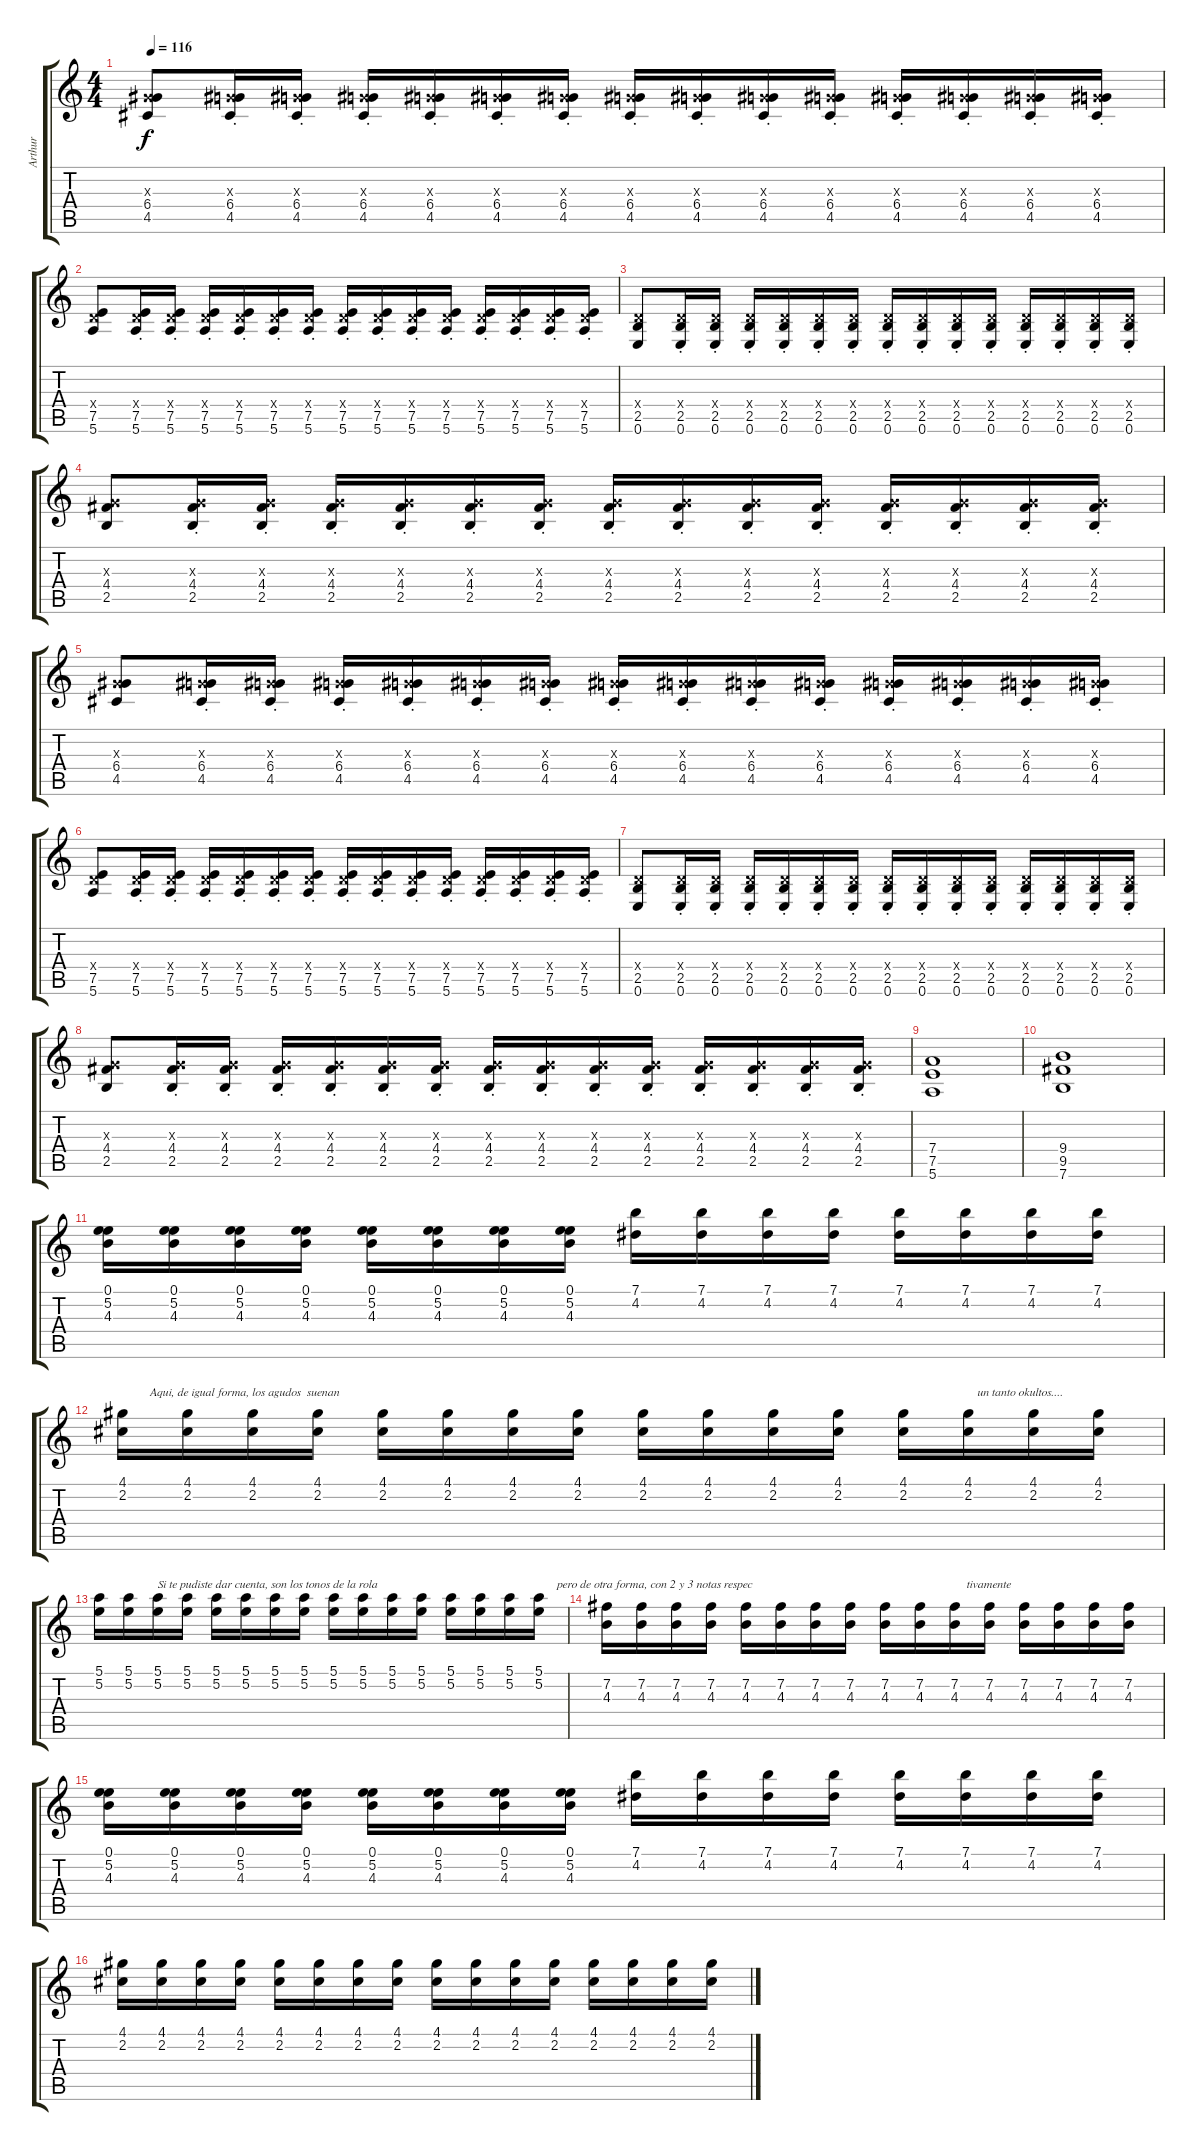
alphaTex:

\track ("Arthur" "Arthur") {instrument distortionguitar}
\staff {score tabs}
\tuning (E4 B3 G3 D3 A2 E2) {hide}
\ts (4 4)
\tempo 116
\clef g2
\ks c
(0.3{x} 6.4 4.5).8{dy f volume 14 instrument distortionguitar} (0.3{x} 6.4{st} 4.5{st}).16 (0.3{x} 6.4{st} 4.5{st}).16 (0.3{x} 6.4{st} 4.5{st}).16 (0.3{x} 6.4{st} 4.5{st}).16 (0.3{x} 6.4{st} 4.5{st}).16 (0.3{x} 6.4{st} 4.5{st}).16 (0.3{x} 6.4{st} 4.5{st}).16 (0.3{x} 6.4{st} 4.5{st}).16 (0.3{x} 6.4{st} 4.5{st}).16 (0.3{x} 6.4{st} 4.5{st}).16 (0.3{x} 6.4{st} 4.5{st}).16 (0.3{x} 6.4{st} 4.5{st}).16 (0.3{x} 6.4{st} 4.5{st}).16 (0.3{x} 6.4{st} 4.5{st}).16 |
(0.4{x} 7.5 5.6).8 (0.4{x} 7.5{st} 5.6{st}).16 (0.4{x} 7.5{st} 5.6{st}).16 (0.4{x} 7.5{st} 5.6{st}).16 (0.4{x} 7.5{st} 5.6{st}).16 (0.4{x} 7.5{st} 5.6).16 (0.4{x} 7.5{st} 5.6{st}).16 (0.4{x} 7.5{st} 5.6{st}).16 (0.4{x} 7.5{st} 5.6{st}).16 (0.4{x} 7.5{st} 5.6{st}).16 (0.4{x} 7.5{st} 5.6{st}).16 (0.4{x} 7.5{st} 5.6{st}).16 (0.4{x} 7.5{st} 5.6{st}).16 (0.4{x} 7.5{st} 5.6{st}).16 (0.4{x} 7.5{st} 5.6{st}).16 |
(0.4{x} 2.5 0.6).8 (0.4{x} 2.5{st} 0.6{st}).16 (0.4{x} 2.5{st} 0.6{st}).16 (0.4{x} 2.5{st} 0.6{st}).16 (0.4{x} 2.5{st} 0.6{st}).16 (0.4{x} 2.5{st} 0.6{st}).16 (0.4{x} 2.5{st} 0.6{st}).16 (0.4{x} 2.5{st} 0.6{st}).16 (0.4{x} 2.5{st} 0.6{st}).16 (0.4{x} 2.5{st} 0.6{st}).16 (0.4{x} 2.5{st} 0.6{st}).16 (0.4{x} 2.5{st} 0.6{st}).16 (0.4{x} 2.5{st} 0.6{st}).16 (0.4{x} 2.5{st} 0.6{st}).16 (0.4{x} 2.5{st} 0.6{st}).16 |
(0.3{x} 4.4 2.5).8 (0.3{x} 4.4{st} 2.5{st}).16 (0.3{x} 4.4{st} 2.5{st}).16 (0.3{x} 4.4{st} 2.5{st}).16 (0.3{x} 4.4{st} 2.5{st}).16 (0.3{x} 4.4{st} 2.5{st}).16 (0.3{x} 4.4{st} 2.5{st}).16 (0.3{x} 4.4{st} 2.5{st}).16 (0.3{x} 4.4{st} 2.5{st}).16 (0.3{x} 4.4{st} 2.5{st}).16 (0.3{x} 4.4{st} 2.5{st}).16 (0.3{x} 4.4{st} 2.5{st}).16 (0.3{x} 4.4{st} 2.5{st}).16 (0.3{x} 4.4{st} 2.5{st}).16 (0.3{x} 4.4{st} 2.5{st}).16 |
(0.3{x} 6.4 4.5).8 (0.3{x} 6.4{st} 4.5{st}).16 (0.3{x} 6.4{st} 4.5{st}).16 (0.3{x} 6.4{st} 4.5{st}).16 (0.3{x} 6.4{st} 4.5{st}).16 (0.3{x} 6.4{st} 4.5{st}).16 (0.3{x} 6.4{st} 4.5{st}).16 (0.3{x} 6.4{st} 4.5{st}).16 (0.3{x} 6.4{st} 4.5{st}).16 (0.3{x} 6.4{st} 4.5{st}).16 (0.3{x} 6.4{st} 4.5{st}).16 (0.3{x} 6.4{st} 4.5{st}).16 (0.3{x} 6.4{st} 4.5{st}).16 (0.3{x} 6.4{st} 4.5{st}).16 (0.3{x} 6.4{st} 4.5{st}).16 |
(0.4{x} 7.5 5.6).8 (0.4{x} 7.5{st} 5.6{st}).16 (0.4{x} 7.5{st} 5.6{st}).16 (0.4{x} 7.5{st} 5.6{st}).16 (0.4{x} 7.5{st} 5.6{st}).16 (0.4{x} 7.5{st} 5.6).16 (0.4{x} 7.5{st} 5.6{st}).16 (0.4{x} 7.5{st} 5.6{st}).16 (0.4{x} 7.5{st} 5.6{st}).16 (0.4{x} 7.5{st} 5.6{st}).16 (0.4{x} 7.5{st} 5.6{st}).16 (0.4{x} 7.5{st} 5.6{st}).16 (0.4{x} 7.5{st} 5.6{st}).16 (0.4{x} 7.5{st} 5.6{st}).16 (0.4{x} 7.5{st} 5.6{st}).16 |
(0.4{x} 2.5 0.6).8 (0.4{x} 2.5{st} 0.6{st}).16 (0.4{x} 2.5{st} 0.6{st}).16 (0.4{x} 2.5{st} 0.6{st}).16 (0.4{x} 2.5{st} 0.6{st}).16 (0.4{x} 2.5{st} 0.6{st}).16 (0.4{x} 2.5{st} 0.6{st}).16 (0.4{x} 2.5{st} 0.6{st}).16 (0.4{x} 2.5{st} 0.6{st}).16 (0.4{x} 2.5{st} 0.6{st}).16 (0.4{x} 2.5{st} 0.6{st}).16 (0.4{x} 2.5{st} 0.6{st}).16 (0.4{x} 2.5{st} 0.6{st}).16 (0.4{x} 2.5{st} 0.6{st}).16 (0.4{x} 2.5{st} 0.6{st}).16 |
(0.3{x} 4.4 2.5).8 (0.3{x} 4.4{st} 2.5{st}).16 (0.3{x} 4.4{st} 2.5{st}).16 (0.3{x} 4.4{st} 2.5{st}).16 (0.3{x} 4.4{st} 2.5{st}).16 (0.3{x} 4.4{st} 2.5{st}).16 (0.3{x} 4.4{st} 2.5{st}).16 (0.3{x} 4.4{st} 2.5{st}).16 (0.3{x} 4.4{st} 2.5{st}).16 (0.3{x} 4.4{st} 2.5{st}).16 (0.3{x} 4.4{st} 2.5{st}).16 (0.3{x} 4.4{st} 2.5{st}).16 (0.3{x} 4.4{st} 2.5{st}).16 (0.3{x} 4.4{st} 2.5{st}).16 (0.3{x} 4.4{st} 2.5{st}).16 |
(7.4 7.5 5.6).1{volume 13} |
(9.4 9.5 7.6).1 |
(0.1 5.2 4.3).16{volume 9} (0.1 5.2 4.3).16 (0.1 5.2 4.3).16 (0.1 5.2 4.3).16 (0.1 5.2 4.3).16 (0.1 5.2 4.3).16 (0.1 5.2 4.3).16 (0.1 5.2 4.3).16 (7.1 4.2).16 (7.1 4.2).16 (7.1 4.2).16 (7.1 4.2).16 (7.1 4.2).16 (7.1 4.2).16 (7.1 4.2).16 (7.1 4.2).16 |
(4.1 2.2).16{txt "         Aqui, de igual forma, los agudos  suenan "} (4.1 2.2).16 (4.1 2.2).16 (4.1 2.2).16 (4.1 2.2).16 (4.1 2.2).16 (4.1 2.2).16 (4.1 2.2).16 (4.1 2.2).16 (4.1 2.2).16 (4.1 2.2).16 (4.1 2.2).16 (4.1 2.2).16 (4.1 2.2).16{txt "   un tanto okultos...."} (4.1 2.2).16 (4.1 2.2).16 |
(5.1 5.2).16 (5.1 5.2).16 (5.1 5.2).16{txt "Si te pudiste dar cuenta, son los tonos de la rola"} (5.1 5.2).16 (5.1 5.2).16 (5.1 5.2).16 (5.1 5.2).16 (5.1 5.2).16 (5.1 5.2).16 (5.1 5.2).16 (5.1 5.2).16 (5.1 5.2).16 (5.1 5.2).16 (5.1 5.2).16 (5.1 5.2).16 (5.1 5.2).16{txt "      pero de otra forma, con 2 y 3 notas respec"} |
(7.2 4.3).16 (7.2 4.3).16 (7.2 4.3).16 (7.2 4.3).16 (7.2 4.3).16 (7.2 4.3).16 (7.2 4.3).16 (7.2 4.3).16 (7.2 4.3).16 (7.2 4.3).16 (7.2 4.3).16{txt "    tivamente"} (7.2 4.3).16 (7.2 4.3).16 (7.2 4.3).16 (7.2 4.3).16 (7.2 4.3).16 |
(0.1 5.2 4.3).16 (0.1 5.2 4.3).16 (0.1 5.2 4.3).16 (0.1 5.2 4.3).16 (0.1 5.2 4.3).16 (0.1 5.2 4.3).16 (0.1 5.2 4.3).16 (0.1 5.2 4.3).16 (7.1 4.2).16 (7.1 4.2).16 (7.1 4.2).16 (7.1 4.2).16 (7.1 4.2).16 (7.1 4.2).16 (7.1 4.2).16 (7.1 4.2).16 |
(4.1 2.2).16 (4.1 2.2).16 (4.1 2.2).16 (4.1 2.2).16 (4.1 2.2).16 (4.1 2.2).16 (4.1 2.2).16 (4.1 2.2).16 (4.1 2.2).16 (4.1 2.2).16 (4.1 2.2).16 (4.1 2.2).16 (4.1 2.2).16 (4.1 2.2).16 (4.1 2.2).16 (4.1 2.2).16
